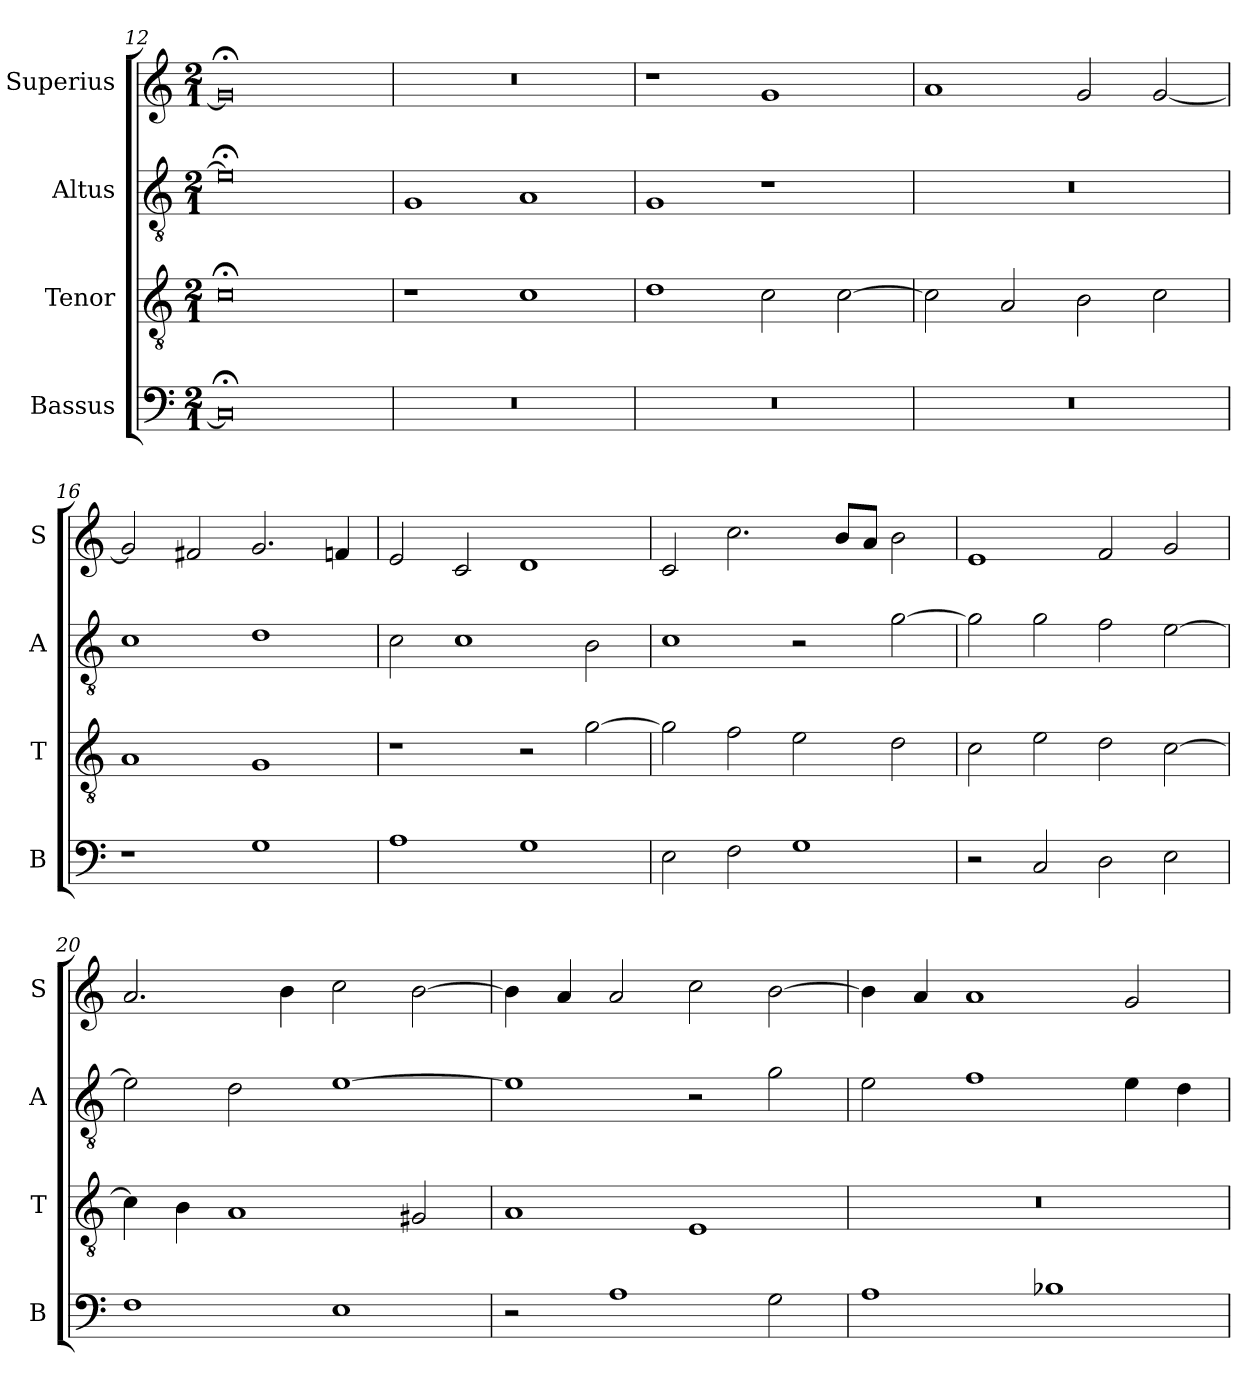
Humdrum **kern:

**kern	**kern	**kern	**kern
*part4	*part3	*part2	*part1
*staff4	*staff3	*staff2	*staff1
*I"Bassus	*I"Tenor	*I"Altus	*I"Superius
*I'B	*I'T	*I'A	*I'S
*clefF4	*clefGv2	*clefGv2	*clefG2
*k[]	*k[]	*k[]	*k[]
*C:	*C:	*C:	*C:
*M2/1	*M2/1	*M2/1	*M2/1
=12	=12	=12	=12
0C;<]	0c;<	0e;<]	0g;<]
=13	=13	=13	=13
0r	1r	1G	0r
.	1c	1A	.
=14	=14	=14	=14
0r	1d	1G	1r
.	2c	1r	1g
.	[2c	.	.
=15	=15	=15	=15
0r	2c]	0r	1a
.	2A	.	.
.	2B	.	2g
.	2c	.	[2g
=16	=16	=16	=16
1r	1A	1c	2g]
.	.	.	2f#X
1G	1G	1d	2.g
.	.	.	4fn
=17	=17	=17	=17
1A	1r	2c	2e
.	.	1c	2c
1G	2r	.	1d
.	[2g	2B	.
=18	=18	=18	=18
2E	2g]	1c	2c
2F	2f	.	2.cc
1G	2e	2r	.
.	.	.	8bL
.	.	.	8aJ
.	2d	[2g	2b
=19	=19	=19	=19
2r	2c	2g]	1e
2C	2e	2g	.
2D	2d	2f	2f
2E	[2c	[2e	2g
=20	=20	=20	=20
1F	4c]	2e]	2.a
.	4B	.	.
.	1A	2d	.
.	.	.	4b
1E	.	[1e	2cc
.	2G#X	.	[2b
=21	=21	=21	=21
2r	1A	1e]	4b]
.	.	.	4a
1A	.	.	2a
.	1E	2r	2cc
2G	.	2g	[2b
=22	=22	=22	=22
1A	0r	2e	4b]
.	.	.	4a
.	.	1f	1a
1B-X	.	.	.
.	.	4e	2g
.	.	4d	.
=	=	=	=
*-	*-	*-	*-
